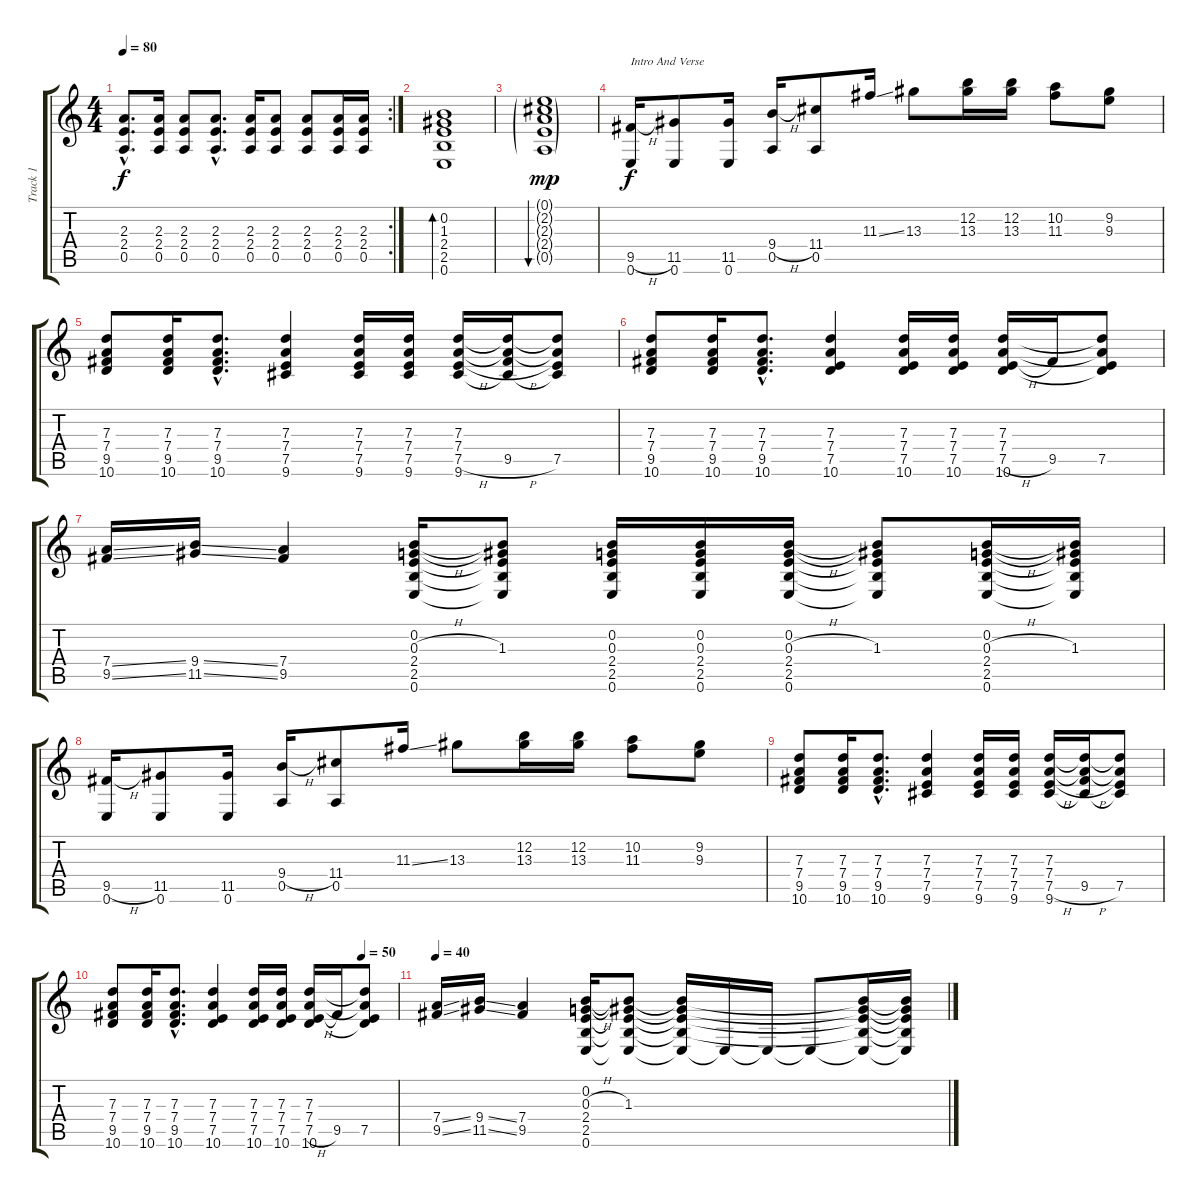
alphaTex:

\track ("Track 1" "Track 1") {instrument acousticguitarsteel}
\staff {score tabs}
\tuning (E4 B3 G3 D3 A2 E2) {hide}
\rc 2
\ts (4 4)
\tempo 80
\clef g2
\ks c
(2.3{hac} 2.4{hac} 0.5{hac}).8{d dy f} (2.3 2.4 0.5).16 (2.3 2.4 0.5).8 (2.3{hac} 2.4{hac} 0.5{hac}).8{d} (2.3 2.4 0.5).16 (2.3 2.4 0.5).8 (2.3 2.4 0.5).8 (2.3 2.4 0.5).16 (2.3 2.4 0.5).16 |
(0.2 1.3 2.4 2.5 0.6).1{bd 60} |
(0.1{g} 2.2{g} 2.3{g} 2.4{g} 0.5{g}).1{bu 120 dy mp} |
(9.5{h} 0.6).16{txt "Intro And Verse" dy f} (11.5 0.6).8 (11.5 0.6).16 (9.4{h} 0.5).16 (11.4 0.5).8 11.3{ss}.16 13.3.8 (12.2 13.3).16 (12.2 13.3).16 (10.2 11.3).8 (9.2 9.3).8 |
(7.3 7.4 9.5 10.6).8 (7.3 7.4 9.5 10.6).16 (7.3{hac} 7.4{hac} 9.5{hac} 10.6{hac}).8{d} (7.3 7.4 7.5 9.6).4 (7.3 7.4 7.5 9.6).16 (7.3 7.4 7.5 9.6).16 (7.3 7.4 7.5{h} 9.6).16 (7.3{t} 7.4{t} 9.5{h} 9.6{t}).16 (7.3{t} 7.4{t} 7.5 9.6{t}).8 |
(7.3 7.4 9.5 10.6).8 (7.3 7.4 9.5 10.6).16 (7.3{hac} 7.4{hac} 9.5{hac} 10.6{hac}).8{d} (7.3 7.4 7.5 10.6).4 (7.3 7.4 7.5 10.6).16 (7.3 7.4 7.5 10.6).16 (7.3 7.4 7.5{h} 10.6).16 9.5.16 (7.3{t} 7.4{t} 7.5 10.6{t}).8 |
(7.4{ss} 9.5{ss}).16 (9.4{ss} 11.5{ss}).16 (7.4 9.5).4 (0.2 0.3{h} 2.4 2.5 0.6).16 (0.2{t} 1.3 2.4{t} 2.5{t} 0.6{t}).8 (0.2 0.3 2.4 2.5 0.6).16 (0.2 0.3 2.4 2.5 0.6).16 (0.2 0.3{h} 2.4 2.5 0.6).16 (0.2{t} 1.3 2.4{t} 2.5{t} 0.6{t}).8 (0.2 0.3{h} 2.4 2.5 0.6).16 (0.2{t} 1.3 2.4{t} 2.5{t} 0.6{t}).16 |
(9.5{h} 0.6).16 (11.5 0.6).8 (11.5 0.6).16 (9.4{h} 0.5).16 (11.4 0.5).8 11.3{ss}.16 13.3.8 (12.2 13.3).16 (12.2 13.3).16 (10.2 11.3).8 (9.2 9.3).8 |
(7.3 7.4 9.5 10.6).8 (7.3 7.4 9.5 10.6).16 (7.3{hac} 7.4{hac} 9.5{hac} 10.6{hac}).8{d} (7.3 7.4 7.5 9.6).4 (7.3 7.4 7.5 9.6).16 (7.3 7.4 7.5 9.6).16 (7.3 7.4 7.5{h} 9.6).16 (7.3{t} 7.4{t} 9.5{h} 9.6{t}).16 (7.3{t} 7.4{t} 7.5 9.6{t}).8 |
\tempo (50 0.875)
(7.3 7.4 9.5 10.6).8 (7.3 7.4 9.5 10.6).16 (7.3{hac} 7.4{hac} 9.5{hac} 10.6{hac}).8{d} (7.3 7.4 7.5 10.6).4 (7.3 7.4 7.5 10.6).16 (7.3 7.4 7.5 10.6).16 (7.3 7.4 7.5{h} 10.6).16 9.5.16 (7.3{t} 7.4{t} 7.5 10.6{t}).8 |
\tempo 40
(7.4{ss} 9.5{ss}).16 (9.4{ss} 11.5{ss}).16 (7.4 9.5).4 (0.2 0.3{h} 2.4 2.5 0.6).16 (0.2{t} 1.3 2.4{t} 2.5{t} 0.6{t}).8 (0.2{t} 1.3{t} 2.4{t} 2.5{t} 0.6{t}).16 0.6{t}.16 0.6{t}.16 0.6{t}.8 (0.2{t} 1.3{t} 2.4{t} 2.5{t} 0.6{t}).16 (0.2{t} 1.3{t} 2.4{t} 2.5{t} 0.6{t}).16
